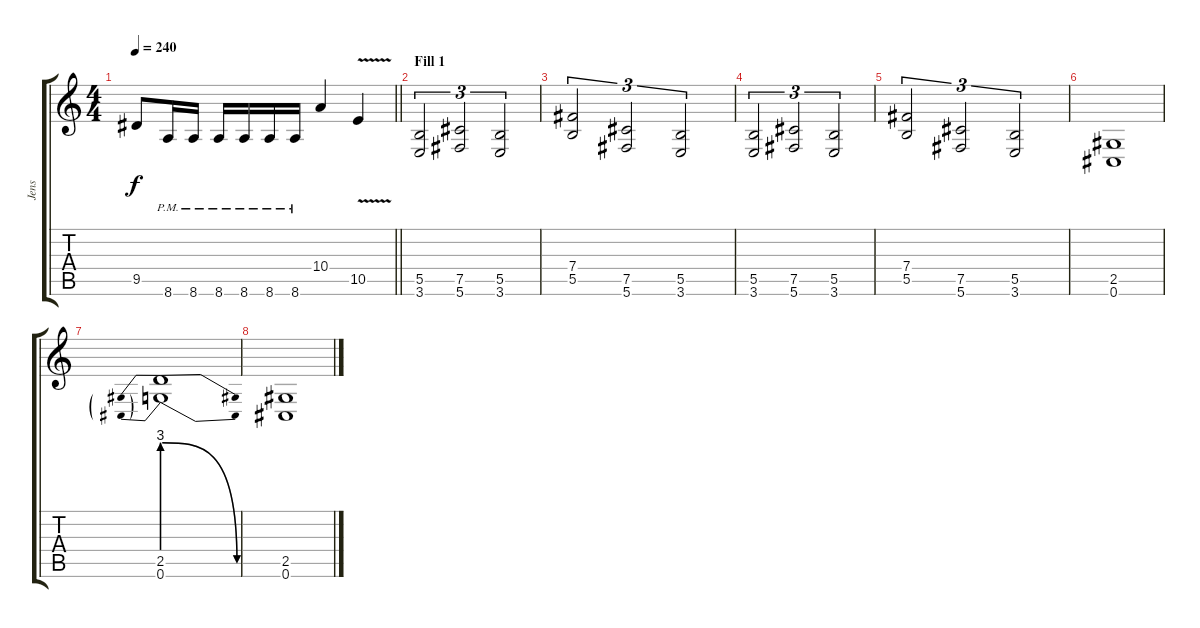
\track ("Jens" "Jens") {instrument distortionguitar}
\staff {score tabs}
\tuning (Db4 Ab3 E3 B2 Gb2 Db2) {hide}
\ts (4 4)
\tempo 240
\clef g2
\barLineRight lightlight
\ks c
9.5.8{dy f} 8.6{pm}.16 8.6{pm}.16 8.6{pm}.16 8.6{pm}.16 8.6{pm}.16 8.6{pm}.16 10.4.4 10.5{v}.4 |
\section ("" "Fill 1")
(5.5 3.6).2{tu (3 2)} (7.5 5.6).2{tu (3 2)} (5.5 3.6).2{tu (3 2)} |
(7.4 5.5).2{tu (3 2)} (7.5 5.6).2{tu (3 2)} (5.5 3.6).2{tu (3 2)} |
(5.5 3.6).2{tu (3 2)} (7.5 5.6).2{tu (3 2)} (5.5 3.6).2{tu (3 2)} |
(7.4 5.5).2{tu (3 2)} (7.5 5.6).2{tu (3 2)} (5.5 3.6).2{tu (3 2)} |
(2.5 0.6).1 |
(2.5{be (prebendrelease 0 12 60 0)} 0.6{be (prebendrelease 0 12 60 0)}).1 |
(2.5 0.6).1
